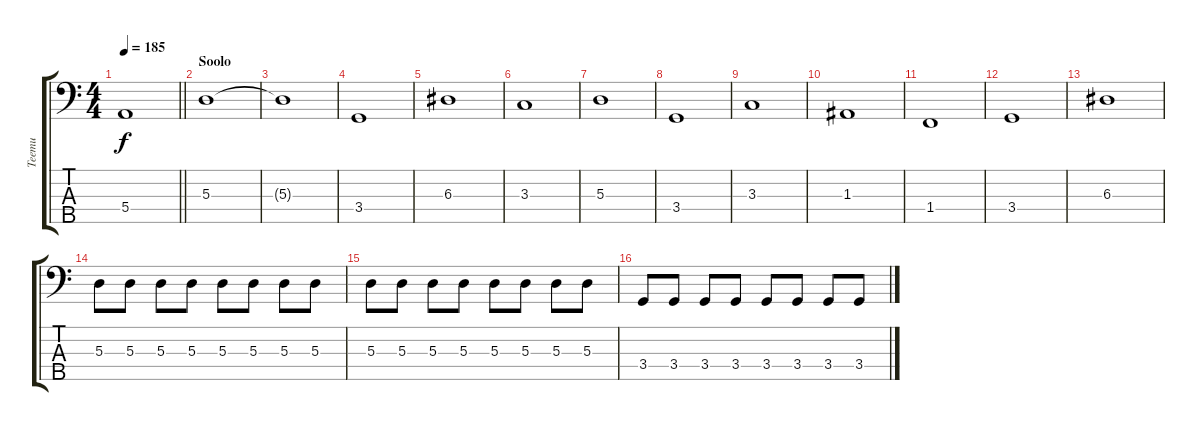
\track ("Teemu" "Teemu") {instrument electricbasspick}
\staff {score tabs}
\tuning (G2 D2 A1 E1 B0) {hide}
\ts (4 4)
\tempo 185
\clef f4
\barLineRight lightlight
\ks c
5.4{t}.1{dy f} |
\section ("" "Soolo")
5.3.1 |
5.3{t}.1 |
3.4.1 |
6.3.1 |
3.3.1 |
5.3.1 |
3.4.1 |
3.3.1 |
1.3.1 |
1.4.1 |
3.4.1 |
6.3.1 |
5.3.8 5.3.8 5.3.8 5.3.8 5.3.8 5.3.8 5.3.8 5.3.8 |
5.3.8 5.3.8 5.3.8 5.3.8 5.3.8 5.3.8 5.3.8 5.3.8 |
3.4.8 3.4.8 3.4.8 3.4.8 3.4.8 3.4.8 3.4.8 3.4.8
